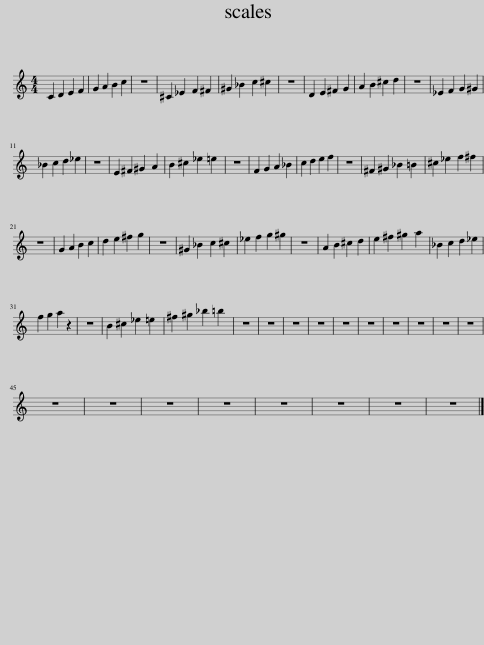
X:1
L:1/8
M:4/4
I:linebreak $
K:C
V:1 treble
V:1
 C2 D2 E2 F2 | G2 A2 B2 c2 | z8 | ^C2 _E2 F2 ^F2 | ^G2 _B2 c2 ^c2 | %5
 z8 | D2 E2 ^F2 G2 | A2 B2 ^c2 d2 | z8 | _E2 F2 G2 ^G2 |$ %10
 _B2 c2 d2 _e2 | z8 | E2 ^F2 ^G2 A2 | B2 ^c2 _e2 =e2 | z8 | %15
 F2 G2 A2 _B2 | c2 d2 e2 f2 | z8 | ^F2 ^G2 _B2 =B2 | ^c2 _e2 f2 ^f2 |$ %20
 z8 | G2 A2 B2 c2 | d2 e2 ^f2 g2 | z8 | ^G2 _B2 c2 ^c2 | %25
 _e2 f2 g2 ^g2 | z8 | A2 B2 ^c2 d2 | e2 ^f2 ^g2 a2 | _B2 c2 d2 _e2 |$ %30
 f2 g2 a2 z2 | z8 | B2 ^c2 _e2 =e2 | ^f2 ^g2 _b2 =b2 | z8 | %35
 z8 | z8 | z8 | z8 | z8 | %40
 z8 | z8 | z8 | z8 |$ z8 | %45
 z8 | z8 | z8 | z8 | z8 | %50
 z8 | z8 |] %52
